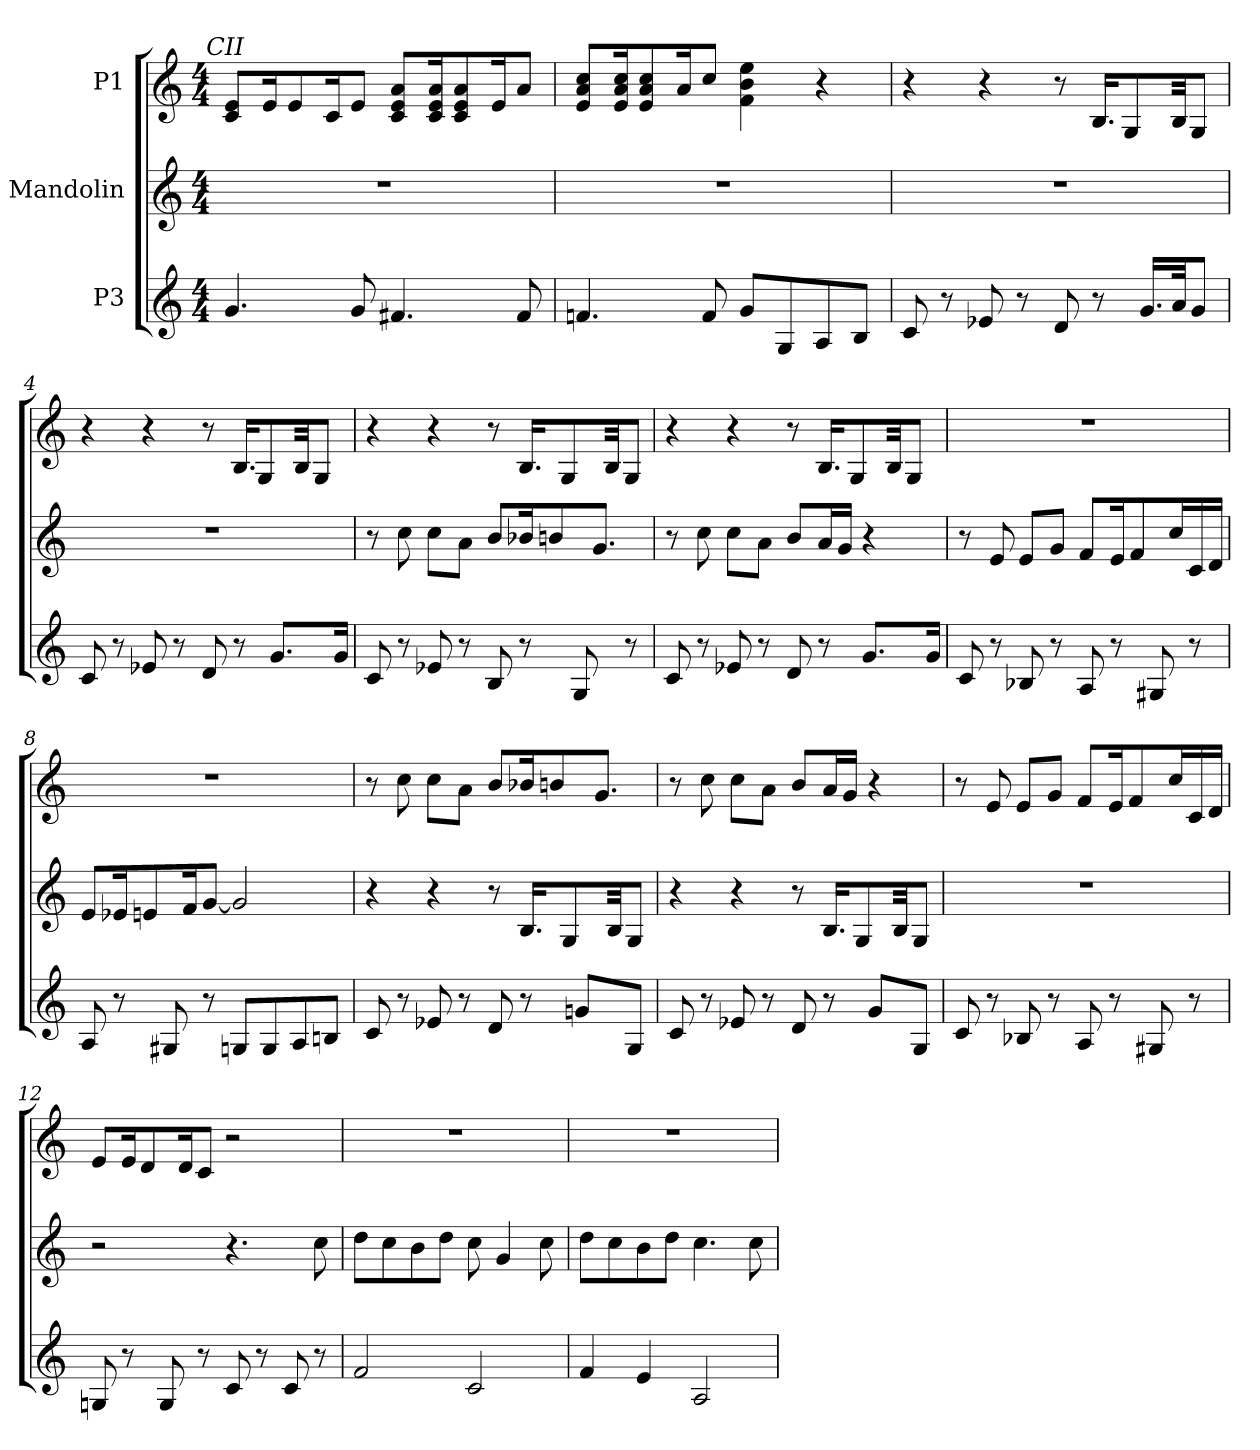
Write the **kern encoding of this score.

**kern	**kern	**kern
*part3	*part2	*part1
*staff3	*staff2	*staff1
*I"P3	*I"Mandolin	*I"P1
!!LO:PB:g=z
*clefG2	*clefG2	*clefG2
*k[]	*k[]	*k[]
*C:	*C:	*C:
*M4/4	*M4/4	*M4/4
*MM75	*MM75	*MM75
=1	=1	=1
!	!	!LO:TX:a:i:cj:t=CII
4.gi/	1r	8cj/ 8ejL
.	.	16ej/k
.	.	8ej/
.	.	16cj/k
8gi/	.	8ej/J
4.f#Xi/	.	8cj/ 8ej 8ajL
.	.	16cj/ 16ej 16ajk
.	.	8cj/ 8ej 8aj
.	.	16ej/k
8f#i/	.	8aj/J
=2	=2	=2
4.fni/	1r	8ej/ 8aj 8ccjL
.	.	16ej/ 16aj 16ccjk
.	.	8ej/ 8aj 8ccj
.	.	16aj/k
8fi/	.	8ccj/J
8gi/L	.	4fj\ 4bj 4eej
8Gi/	.	.
8Ai/	.	4r
8Bi/J	.	.
=3	=3	=3
8ci/	1r	4r
8r	.	.
8e-Xi/	.	4r
8r	.	.
8di/	.	8r
8r	.	16.Bj/KL
.	.	8Gj/
16.gi/LL	.	.
32ai/Jk	.	32Bj/kk
8gi/J	.	8Gj/J
!!LO:LB:g=z
=4	=4	=4
8ci/	1r	4r
8r	.	.
8e-Xi/	.	4r
8r	.	.
8di/	.	8r
8r	.	16.Bj/KL
.	.	8Gj/
8.gi/L	.	.
.	.	32Bj/kk
.	.	8Gj/J
16gi/Jk	.	.
=5	=5	=5
8ci/	8r	4r
8r	8ccZ\	.
8e-Xi/	8ccZ\L	4r
8r	8aZ\J	.
8Bi/	8bZ/L	8r
8r	16b-XZ/k	16.Bj/KL
.	8bnZ/	.
.	.	8Gj/
8Gi/	.	.
.	8.gZ/J	.
.	.	32Bj/kk
8r	.	8Gj/J
=6	=6	=6
8ci/	8r	4r
8r	8ccZ\	.
8e-Xi/	8ccZ\L	4r
8r	8aZ\J	.
8di/	8bZ/L	8r
8r	16aZ/L	16.Bj/KL
.	16gZ/JJ	.
.	.	8Gj/
8.gi/L	4r	.
.	.	32Bj/kk
.	.	8Gj/J
16gi/Jk	.	.
!!LO:LB:g=z
=7	=7	=7
8ci/	8r	1r
8r	8eZ/	.
8B-Xi/	8eZ/L	.
8r	8gZ/J	.
8Ai/	8fZ/L	.
8r	16eZ/k	.
.	8fZ/	.
8G#Xi/	.	.
.	16ccZ/L	.
8r	16cZ/	.
.	16dZ/JJ	.
=8	=8	=8
8Ai/	8eZ/L	1r
8r	16e-XZ/k	.
.	8enZ/	.
8G#Xi/	.	.
.	16fZ/k	.
8r	[8gZ/J	.
8Gni/L	2gZ/]	.
8Gi/	.	.
8Ai/	.	.
8Bni/J	.	.
=9	=9	=9
8ci/	4r	8r
8r	.	8ccj\
8e-Xi/	4r	8ccj\L
8r	.	8aj\J
8di/	8r	8bj/L
8r	16.BZ/KL	16b-Xj/k
.	.	8bnj/
.	8GZ/	.
8gni/L	.	.
.	.	8.gj/J
.	32BZ/kk	.
8Gi/J	8GZ/J	.
!!LO:LB:g=z
=10	=10	=10
8ci/	4r	8r
8r	.	8ccj\
8e-Xi/	4r	8ccj\L
8r	.	8aj\J
8di/	8r	8bj/L
8r	16.BZ/KL	16aj/L
.	.	16gj/JJ
.	8GZ/	.
8gi/L	.	4r
.	32BZ/kk	.
8Gi/J	8GZ/J	.
=11	=11	=11
8ci/	1r	8r
8r	.	8ej/
8B-Xi/	.	8ej/L
8r	.	8gj/J
8Ai/	.	8fj/L
8r	.	16ej/k
.	.	8fj/
8G#Xi/	.	.
.	.	16ccj/L
8r	.	16cj/
.	.	16dj/JJ
=12	=12	=12
8Gni/	2r	8ej/L
8r	.	16ej/k
.	.	8dj/
8Gi/	.	.
.	.	16dj/k
8r	.	8cj/J
8ci/	4.r	2r
8r	.	.
8ci/	.	.
8r	8ccZ\	.
=13	=13	=13
2fi/	8ddZ\L	1r
.	8ccZ\	.
.	8bZ\	.
.	8ddZ\J	.
2ci/	8ccZ\	.
.	4gZ/	.
.	8ccZ\	.
!!LO:PB:g=z
=14	=14	=14
4fi/	8ddZ\L	1r
.	8ccZ\	.
4ei/	8bZ\	.
.	8ddZ\J	.
2Ai/	4.ccZ\	.
.	8ccZ\	.
=	=	=
*-	*-	*-
